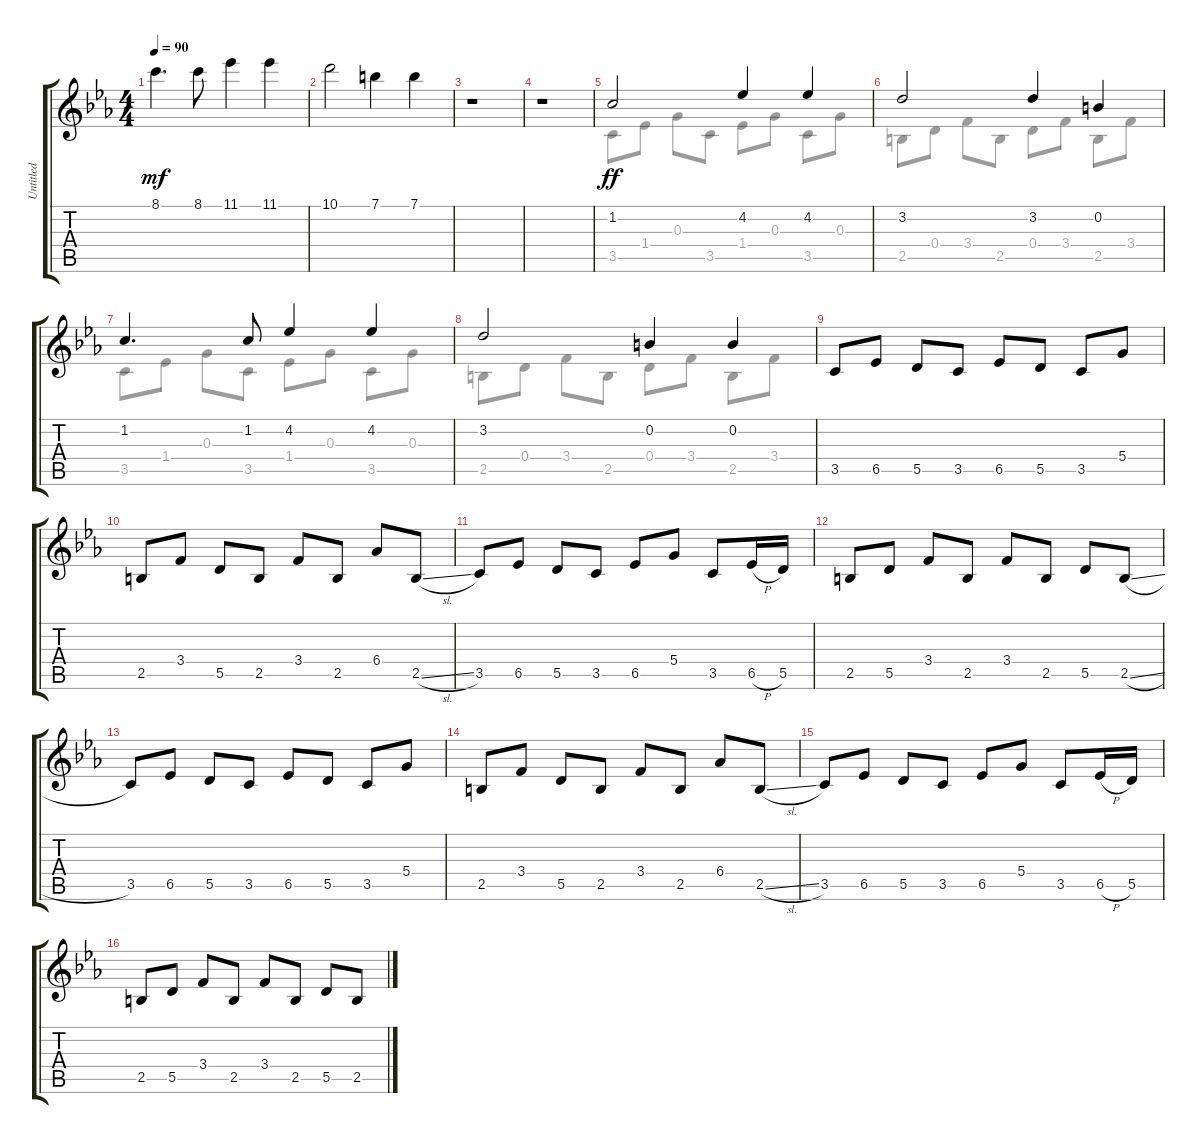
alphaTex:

\track ("Untitled" "Untitled") {instrument overdrivenguitar}
\staff {score tabs}
\tuning (E4 B3 G3 D3 A2 E2) {hide}
\voice
\ts (4 4)
\tempo 90
\clef g2
\ks eb
8.1.4{d dy mf} 8.1.8 11.1.4 11.1.4 |
10.1.2 7.1.4 7.1.4 |
r.1 |
r.1 |
1.2.2{dy ff} 4.2.4 4.2.4 |
3.2.2 3.2.4 0.2.4 |
1.2.4{d} 1.2.8 4.2.4 4.2.4 |
3.2.2 0.2.4 0.2.4 |
3.5.8 6.5.8 5.5.8 3.5.8 6.5.8 5.5.8 3.5.8 5.4.8 |
2.5.8 3.4.8 5.5.8 2.5.8 3.4.8 2.5.8 6.4.8 2.5{sl}.8 |
3.5.8 6.5.8 5.5.8 3.5.8 6.5.8 5.4.8 3.5.8 6.5{h}.16 5.5.16 |
2.5.8 5.5.8 3.4.8 2.5.8 3.4.8 2.5.8 5.5.8 2.5{sl}.8 |
3.5.8 6.5.8 5.5.8 3.5.8 6.5.8 5.5.8 3.5.8 5.4.8 |
2.5.8 3.4.8 5.5.8 2.5.8 3.4.8 2.5.8 6.4.8 2.5{sl}.8 |
3.5.8 6.5.8 5.5.8 3.5.8 6.5.8 5.4.8 3.5.8 6.5{h}.16 5.5.16 |
2.5.8 5.5.8 3.4.8 2.5.8 3.4.8 2.5.8 5.5.8 2.5{sl}.8
\voice
\clef g2
\ottava regular
\simile none
\ks eb
|
|
|
|
3.5.8 1.4.8 0.3.8 3.5.8 1.4.8 0.3.8 3.5.8 0.3.8 |
2.5.8 0.4.8 3.4.8 2.5.8 0.4.8 3.4.8 2.5.8 3.4.8 |
3.5.8 1.4.8 0.3.8 3.5.8 1.4.8 0.3.8 3.5.8 0.3.8 |
2.5.8 0.4.8 3.4.8 2.5.8 0.4.8 3.4.8 2.5.8 3.4.8 |
|
|
|
|
|
|
|
